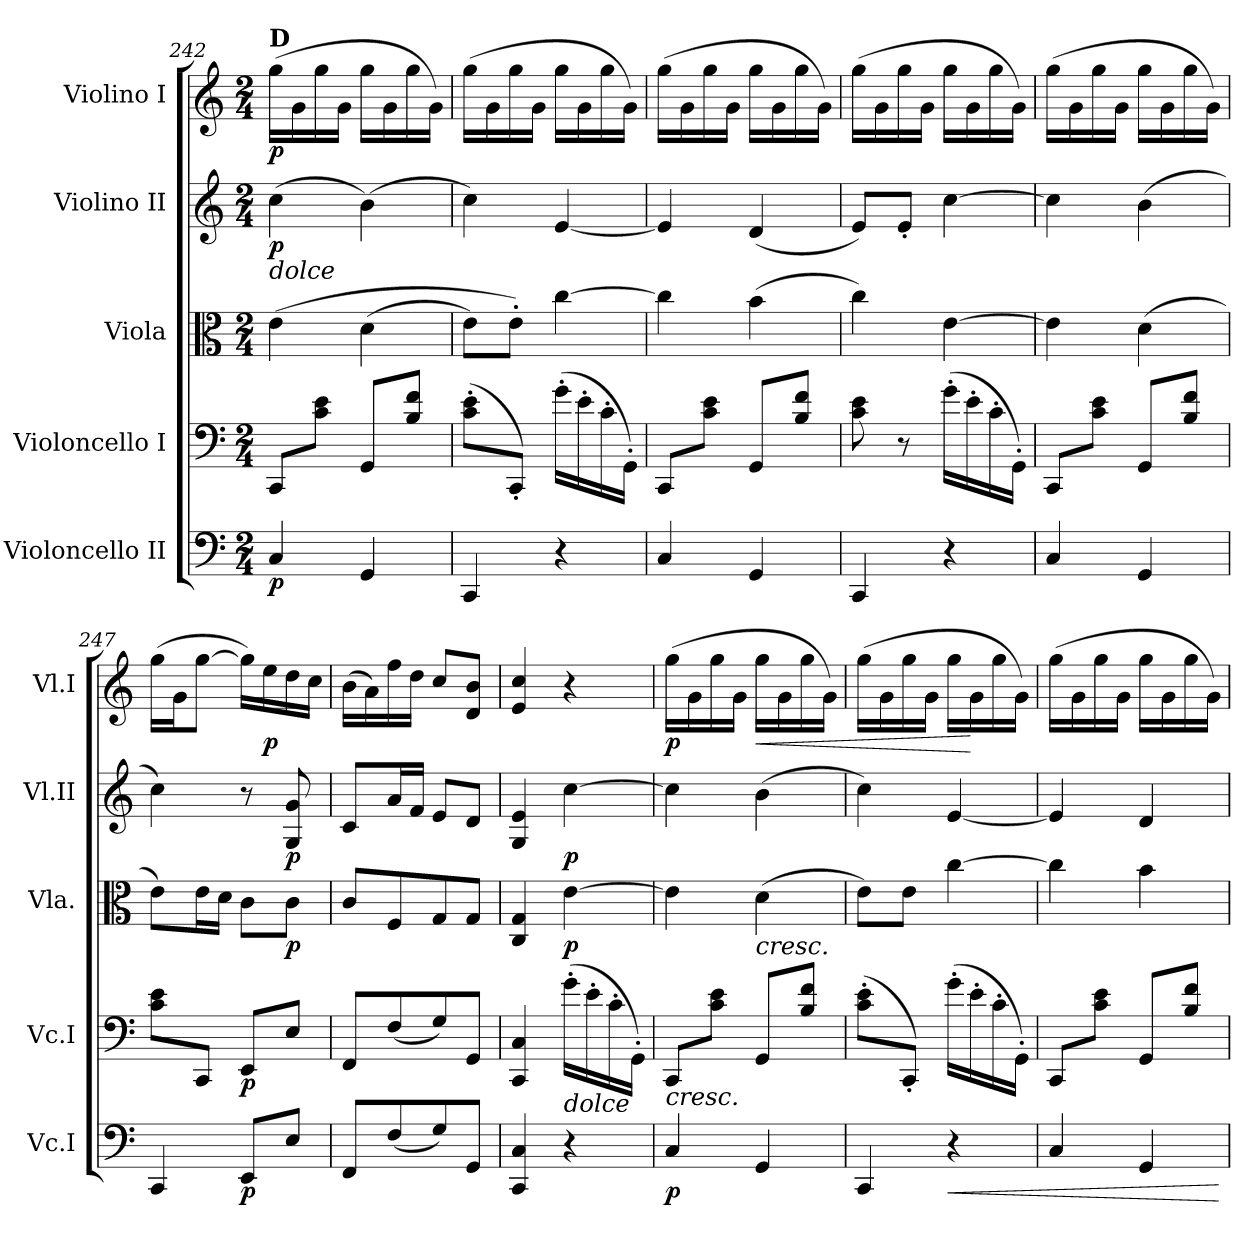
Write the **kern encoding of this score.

**kern	**dynam	**kern	**dynam	**kern	**dynam	**kern	**dynam	**kern	**dynam
*part5	*part5	*part4	*part4	*part3	*part3	*part2	*part2	*part1	*part1
*staff5	*staff5	*staff4	*staff4	*staff3	*staff3	*staff2	*staff2	*staff1	*staff1
*I"Violoncello II	*	*I"Violoncello I	*	*I"Viola	*	*I"Violino II	*	*I"Violino I	*
*I'Vc.I	*	*I'Vc.I	*	*I'Vla.	*	*I'Vl.II	*	*I'Vl.I	*
!!LO:LB:g=z
*clefF4	*	*clefF4	*	*clefC3	*	*clefG2	*	*clefG2	*
*k[]	*	*k[]	*	*k[]	*	*k[]	*	*k[]	*
*M2/4	*	*M2/4	*	*M2/4	*	*M2/4	*	*M2/4	*
=242	=242	=242	=242	=242	=242	=242	=242	=242	=242
!	!	!	!	!	!	!	!	!LO:TX:a:B:t=D	!
!	!	!	!	!	!	!LO:TX:b:i:t=dolce	!	!	!
!	!LO:DY:b	!	!	!	!	!	!LO:DY:b	!	!LO:DY:b
4C/	p	8CC/L	.	(4e\	.	(4cc\	p	(16gg\LL	p
.	.	.	.	.	.	.	.	16g\	.
.	.	8c\ 8e\J	.	.	.	.	.	16gg\	.
.	.	.	.	.	.	.	.	16g\JJ	.
4GG/	.	8GG/L	.	(4d\	.	(4b\)	.	16gg\LL	.
.	.	.	.	.	.	.	.	16g\	.
.	.	8B\ 8f\J	.	.	.	.	.	16gg\	.
.	.	.	.	.	.	.	.	16g\JJ)	.
=243	=243	=243	=243	=243	=243	=243	=243	=243	=243
4CC/	.	(8c\' 8e\'L	.	8e\L)	.	4cc\)	.	(16gg\LL	.
.	.	.	.	.	.	.	.	16g\	.
.	.	8CC'/J)	.	8e'\J)	.	.	.	16gg\	.
.	.	.	.	.	.	.	.	16g\JJ	.
4r	.	(16g'\LL	.	[4cc\	.	[4e/	.	16gg\LL	.
.	.	16e'\	.	.	.	.	.	16g\	.
.	.	16c'\	.	.	.	.	.	16gg\	.
.	.	16GG'\JJ)	.	.	.	.	.	16g\JJ)	.
=244	=244	=244	=244	=244	=244	=244	=244	=244	=244
4C/	.	8CC/L	.	4cc\]	.	4e/]	.	(16gg\LL	.
.	.	.	.	.	.	.	.	16g\	.
.	.	8c\ 8e\J	.	.	.	.	.	16gg\	.
.	.	.	.	.	.	.	.	16g\JJ	.
4GG/	.	8GG/L	.	(4b\	.	(4d/	.	16gg\LL	.
.	.	.	.	.	.	.	.	16g\	.
.	.	8B\ 8f\J	.	.	.	.	.	16gg\	.
.	.	.	.	.	.	.	.	16g\JJ)	.
=245	=245	=245	=245	=245	=245	=245	=245	=245	=245
4CC/	.	8c\ 8e\	.	4cc\)	.	8e/L)	.	(16gg\LL	.
.	.	.	.	.	.	.	.	16g\	.
.	.	8r	.	.	.	8e'/J	.	16gg\	.
.	.	.	.	.	.	.	.	16g\JJ	.
4r	.	(16g'\LL	.	[4e\	.	[4cc\	.	16gg\LL	.
.	.	16e'\	.	.	.	.	.	16g\	.
.	.	16c'\	.	.	.	.	.	16gg\	.
.	.	16GG'\JJ)	.	.	.	.	.	16g\JJ)	.
=246	=246	=246	=246	=246	=246	=246	=246	=246	=246
4C/	.	8CC/L	.	4e\]	.	4cc\]	.	(16gg\LL	.
.	.	.	.	.	.	.	.	16g\	.
.	.	8c\ 8e\J	.	.	.	.	.	16gg\	.
.	.	.	.	.	.	.	.	16g\JJ	.
4GG/	.	8GG/L	.	(4d\	.	(4b\	.	16gg\LL	.
.	.	.	.	.	.	.	.	16g\	.
.	.	8B\ 8f\J	.	.	.	.	.	16gg\	.
.	.	.	.	.	.	.	.	16g\JJ)	.
!!LO:PB:g=z
=247	=247	=247	=247	=247	=247	=247	=247	=247	=247
4CC/	.	8c\ 8e\L	.	8e\L)	.	4cc\)	.	(16gg\LL	.
.	.	.	.	.	.	.	.	16g\J	.
.	.	8CC/J	.	16e\L	.	.	.	[8gg\J	.
.	.	.	.	16d\JJ	.	.	.	.	.
!	!LO:DY:b	!	!LO:DY:b	!	!	!	!	!	!
8EE/L	p	8EE/L	p	8c\L	.	8r	.	16gg\LL])	.
!	!	!	!	!	!	!	!	!	!LO:DY:b
.	.	.	.	.	.	.	.	16ee\	p
!	!	!	!	!	!LO:DY:b	!	!LO:DY:b	!	!
8E/J	.	8E/J	.	8c\J	p	8G/ 8g/	p	16dd\	.
.	.	.	.	.	.	.	.	16cc\JJ	.
=248	=248	=248	=248	=248	=248	=248	=248	=248	=248
8FF/L	.	8FF/L	.	8c/L	.	8c/L	.	(16b\LL	.
.	.	.	.	.	.	.	.	16a\)	.
(8F/	.	(8F/	.	8F/	.	16a/L	.	16ff\	.
.	.	.	.	.	.	16f/JJ	.	16dd\JJ	.
8G/)	.	8G/)	.	8G/	.	8e/L	.	8cc/L	.
8GG/J	.	8GG/J	.	8G/J	.	8d/J	.	8d/ 8b/J	.
=249	=249	=249	=249	=249	=249	=249	=249	=249	=249
4CC/ 4C/	.	4CC/ 4C/	.	4C/ 4G/	.	4G/ 4e/	.	4e/ 4cc/	.
!	!	!LO:TX:b:i:t=dolce	!	!	!	!	!	!	!
!	!	!	!	!	!LO:DY:b	!	!LO:DY:b	!	!
4r	.	(16g'\LL	.	[4e\	p	[4cc\	p	4r	.
.	.	16e'\	.	.	.	.	.	.	.
.	.	16c'\	.	.	.	.	.	.	.
.	.	16GG'\JJ)	.	.	.	.	.	.	.
=250	=250	=250	=250	=250	=250	=250	=250	=250	=250
!	!	!LO:TX:b:i:t=cresc.	!	!	!	!	!	!	!
!	!LO:DY:b	!	!	!	!	!	!	!	!LO:DY:b
4C/	p	8CC/L	.	4e\]	.	4cc\]	.	(16gg\LL	p
.	.	.	.	.	.	.	.	16g\	.
.	.	8c\ 8e\J	.	.	.	.	.	16gg\	.
.	.	.	.	.	.	.	.	16g\JJ	.
!	!	!	!	!LO:TX:b:i:t=cresc.	!	!	!	!	!
!	!	!	!	!	!	!	!	!	!LO:HP:b
4GG/	.	8GG/L	.	(4d\	.	(4b\	.	16gg\LL	<
.	.	.	.	.	.	.	.	16g\	.
.	.	8B\ 8f\J	.	.	.	.	.	16gg\	.
.	.	.	.	.	.	.	.	16g\JJ)	.
=251	=251	=251	=251	=251	=251	=251	=251	=251	=251
4CC/	.	(8c\' 8e\'L	.	8e\L)	.	4cc\)	.	(16gg\LL	.
.	.	.	.	.	.	.	.	16g\	.
.	.	8CC'/J)	.	8e\J	.	.	.	16gg\	.
.	.	.	.	.	.	.	.	16g\JJ	.
!	!LO:HP:b	!	!	!	!	!	!	!	!
4r	<	(16g'\LL	.	[4cc\	.	[4e/	.	16gg\LL	.
.	.	16e'\	.	.	.	.	.	16g\	[
.	.	16c'\	.	.	.	.	.	16gg\	.
.	.	16GG'\JJ)	.	.	.	.	.	16g\JJ)	.
=252	=252	=252	=252	=252	=252	=252	=252	=252	=252
4C/	.	8CC/L	.	4cc\]	.	4e/]	.	(16gg\LL	.
.	.	.	.	.	.	.	.	16g\	.
.	.	8c\ 8e\J	.	.	.	.	.	16gg\	.
.	.	.	.	.	.	.	.	16g\JJ	.
4GG/	.	8GG/L	.	4b\	.	4d/	.	16gg\LL	.
.	.	.	.	.	.	.	.	16g\	.
.	.	8B\ 8f\J	.	.	.	.	.	16gg\	.
.	.	.	.	.	.	.	.	16g\JJ)	.
.	[	.	.	.	.	.	.	.	.
=	=	=	=	=	=	=	=	=	=
*-	*-	*-	*-	*-	*-	*-	*-	*-	*-
